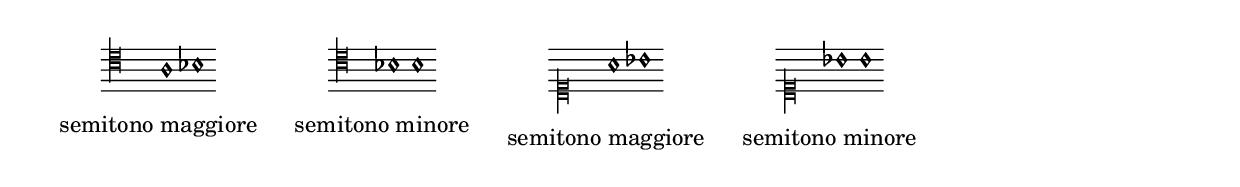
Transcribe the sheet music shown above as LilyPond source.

\version "2.22.2"

% Auto generated file

\header {
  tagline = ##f
}

dot = {
   \once \override Script.add-stem-support = ##f
   \once \override Script.toward-stem-shift = 0
   \once \override Script.skyline-horizontal-padding = 0
   \once \override Script.direction = 1
   \once \override Script.font-size = 1
}

\markup {
  \center-column {
    \line {
      \center-align
      \fontsize#3 { \concat { \normal-text ""} }
    }
    \null
    \line {
      \center-column {

        \line {
          \score {
            <<
              \new Staff \with { instrumentName = ""} {
                \override Staff.TimeSignature.stencil = ##f
                \override Staff.NoteHead.style = #'baroque
                \accidentalStyle Score.forget
                \override Rest.style = #'mensural
                \override NoteHead.style = #'petrucci
                \cadenzaOn
                \clef "mensural-c4"
                \key c #`((0 . ,NATURAL) (1 . ,NATURAL) (2 . ,NATURAL)
                          (3 . ,NATURAL) (4 . ,NATURAL) (5 . ,NATURAL)
                          (6 . ,NATURAL))  a1   bes1  
                \cadenzaOff
              }
            >>
            \layout {
              \context {
                \Score
                \override SpacingSpanner.common-shortest-duration = #(ly:make-moment 1)
              }
            }
          }
        }
        \null
        \line {
          \left-align {  \normal-text "semitono maggiore" }
        }

      }
      \hspace #3 
      \center-column {

        \line {
          \score {
            <<
              \new Staff \with { instrumentName = ""} {
                \override Staff.TimeSignature.stencil = ##f
                \override Staff.NoteHead.style = #'baroque
                \accidentalStyle Score.forget
                \override Rest.style = #'mensural
                \override NoteHead.style = #'petrucci
                \cadenzaOn
                \clef "mensural-c4"
                \key c #`((0 . ,NATURAL) (1 . ,NATURAL) (2 . ,NATURAL)
                          (3 . ,NATURAL) (4 . ,NATURAL) (5 . ,NATURAL)
                          (6 . ,NATURAL))  bes1   b1  
                \cadenzaOff
              }
            >>
            \layout {
              \context {
                \Score
                \override SpacingSpanner.common-shortest-duration = #(ly:make-moment 1)
              }
            }
          }
        }
        \null
        \line {
          \left-align {  \normal-text "semitono minore" }
        }

      }
      \hspace #3 
      \center-column {

        \line {
          \score {
            <<
              \new Staff \with { instrumentName = ""} {
                \override Staff.TimeSignature.stencil = ##f
                \override Staff.NoteHead.style = #'baroque
                \accidentalStyle Score.forget
                \override Rest.style = #'mensural
                \override NoteHead.style = #'petrucci
                \cadenzaOn
                \clef "mensural-c1"
                \key c #`((0 . ,NATURAL) (1 . ,NATURAL) (2 . ,NATURAL)
                          (3 . ,NATURAL) (4 . ,NATURAL) (5 . ,NATURAL)
                          (6 . ,NATURAL))  a'1   bes'1  
                \cadenzaOff
              }
            >>
            \layout {
              \context {
                \Score
                \override SpacingSpanner.common-shortest-duration = #(ly:make-moment 1)
              }
            }
          }
        }
        \null
        \line {
          \left-align {  \normal-text "semitono maggiore" }
        }

      }
      \hspace #3 
      \center-column {

        \line {
          \score {
            <<
              \new Staff \with { instrumentName = ""} {
                \override Staff.TimeSignature.stencil = ##f
                \override Staff.NoteHead.style = #'baroque
                \accidentalStyle Score.forget
                \override Rest.style = #'mensural
                \override NoteHead.style = #'petrucci
                \cadenzaOn
                \clef "mensural-c1"
                \key c #`((0 . ,NATURAL) (1 . ,NATURAL) (2 . ,NATURAL)
                          (3 . ,NATURAL) (4 . ,NATURAL) (5 . ,NATURAL)
                          (6 . ,NATURAL))  bes'1   b'1  
                \cadenzaOff
              }
            >>
            \layout {
              \context {
                \Score
                \override SpacingSpanner.common-shortest-duration = #(ly:make-moment 1)
              }
            }
          }
        }
        \null
        \line {
          \left-align {  \normal-text "semitono minore" }
        }

      }
      \hspace #3 

    }
  }
}